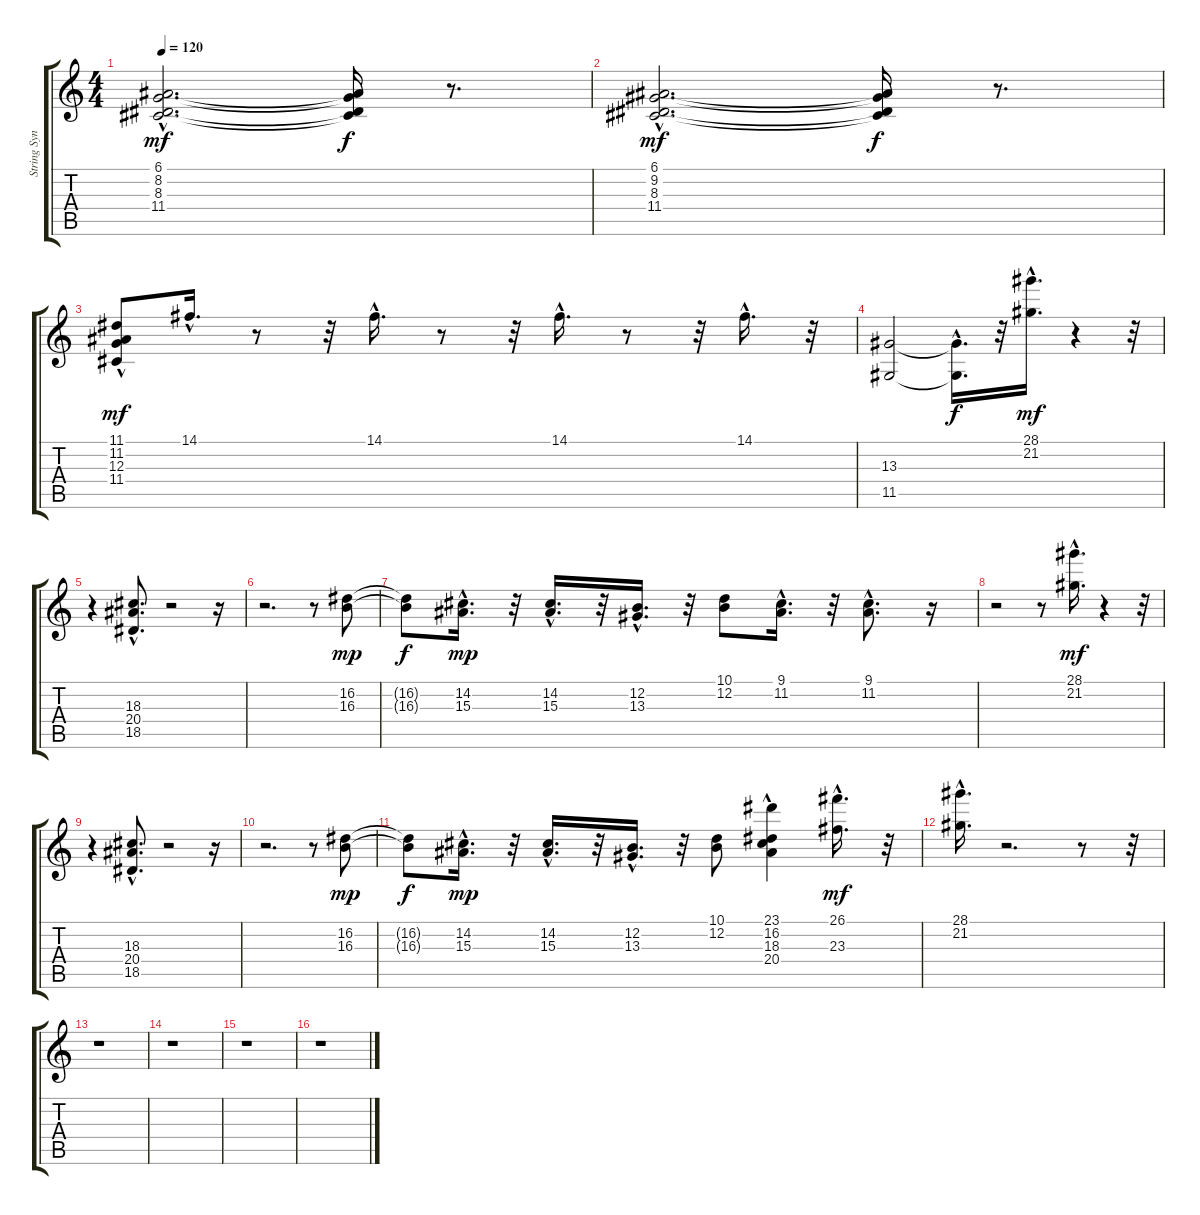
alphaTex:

\track ("String Synth" "String Syn") {instrument synthstrings1}
\staff {score tabs}
\tuning (E4 B3 G3 D3 A2 E2) {hide}
\ts (4 4)
\tempo 120
\clef g2
\ks c
(6.1{hac} 8.2{hac} 8.3{hac} 11.4{hac}).2{d dy mf} (6.1{t} 8.2{t} 8.3{t} 11.4{t}).16{dy f} r.8{d} |
(6.1{hac} 9.2{hac} 8.3{hac} 11.4{hac}).2{d dy mf} (6.1{t} 9.2{t} 8.3{t} 11.4{t}).16{dy f} r.8{d} |
(11.1{hac} 11.2{hac} 12.3{hac} 11.4{hac}).8{dy mf} 14.1{hac}.16{d} r.8 r.32 14.1{hac}.16{d} r.8 r.32 14.1{hac}.16{d} r.8 r.32 14.1{hac}.16{d} r.32 |
(13.3 11.5).2 (13.3{hac t} 11.5{hac t}).16{d dy f} r.32 (28.1{hac} 21.2{hac}).16{d dy mf} r.4 r.32 |
r.4 (18.3{hac} 20.4{hac} 18.5{hac}).8{d} r.2 r.16 |
r.2{d} r.8 (16.2 16.3).8{dy mp} |
(16.2{t} 16.3{t}).8{dy f} (14.2{hac} 15.3{hac}).16{d dy mp} r.32 (14.2{hac} 15.3{hac}).16{d} r.32 (12.2{hac} 13.3{hac}).16{d} r.32 (10.1 12.2).8 (9.1{hac} 11.2{hac}).16{d} r.32 (9.1{hac} 11.2{hac}).8{d} r.16 |
r.2 r.8 (28.1{hac} 21.2{hac}).16{d dy mf} r.4 r.32 |
r.4 (18.3{hac} 20.4{hac} 18.5{hac}).8{d} r.2 r.16 |
r.2{d} r.8 (16.2 16.3).8{dy mp} |
(16.2{t} 16.3{t}).8{dy f} (14.2{hac} 15.3{hac}).16{d dy mp} r.32 (14.2{hac} 15.3{hac}).16{d} r.32 (12.2{hac} 13.3{hac}).16{d} r.32 (10.1 12.2).8 (23.1{hac} 16.2{hac} 18.3 20.4).4 (26.1{hac} 23.3{hac}).16{d dy mf} r.32 |
(28.1{hac} 21.2{hac}).16{d} r.2{d} r.8 r.32 |
r.1 |
r.1 |
r.1 |
r.1
